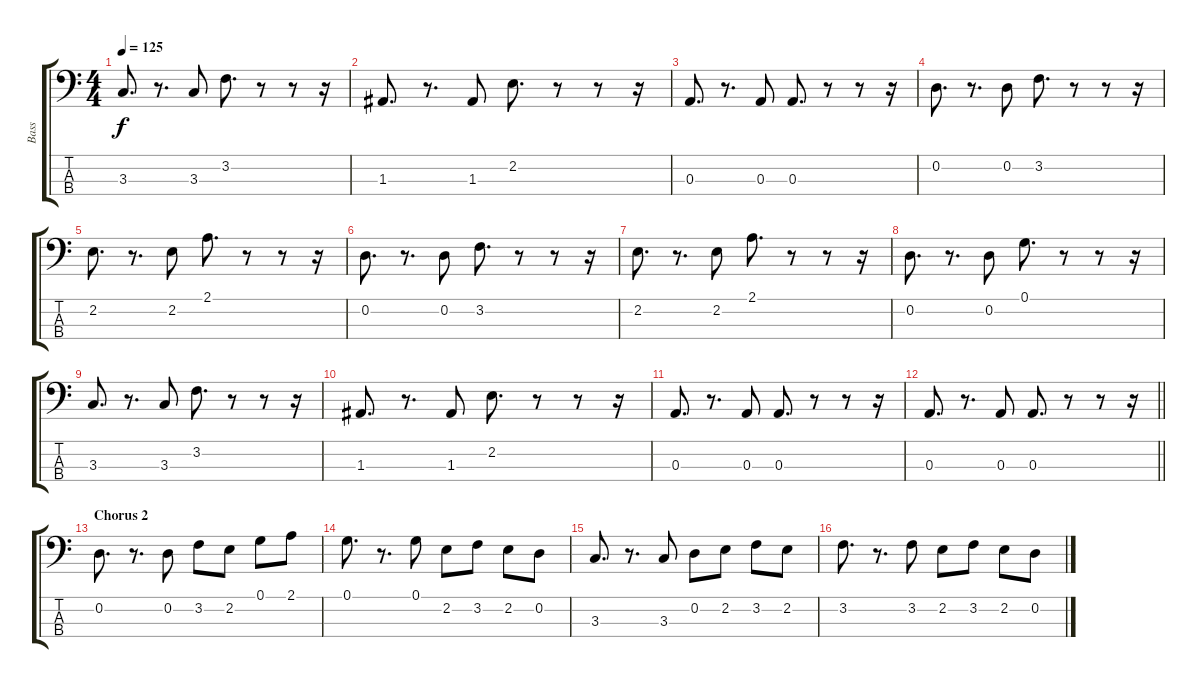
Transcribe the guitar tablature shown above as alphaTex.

\track ("Bass" "Bass") {instrument electricbassfinger}
\staff {score tabs}
\tuning (G2 D2 A1 E1) {hide}
\ts (4 4)
\tempo 125
\clef f4
\ks c
3.3.8{d dy f} r.8{d} 3.3.8 3.2.8{d} r.8 r.8 r.16 |
1.3.8{d} r.8{d} 1.3.8 2.2.8{d} r.8 r.8 r.16 |
0.3.8{d} r.8{d} 0.3.8 0.3.8{d} r.8 r.8 r.16 |
0.2.8{d} r.8{d} 0.2.8 3.2.8{d} r.8 r.8 r.16 |
2.2.8{d} r.8{d} 2.2.8 2.1.8{d} r.8 r.8 r.16 |
0.2.8{d} r.8{d} 0.2.8 3.2.8{d} r.8 r.8 r.16 |
2.2.8{d} r.8{d} 2.2.8 2.1.8{d} r.8 r.8 r.16 |
0.2.8{d} r.8{d} 0.2.8 0.1.8{d} r.8 r.8 r.16 |
3.3.8{d} r.8{d} 3.3.8 3.2.8{d} r.8 r.8 r.16 |
1.3.8{d} r.8{d} 1.3.8 2.2.8{d} r.8 r.8 r.16 |
0.3.8{d} r.8{d} 0.3.8 0.3.8{d} r.8 r.8 r.16 |
\barLineRight lightlight
0.3.8{d} r.8{d} 0.3.8 0.3.8{d} r.8 r.8 r.16 |
\section ("" "Chorus 2")
0.2.8{d} r.8{d} 0.2.8 3.2.8 2.2.8 0.1.8 2.1.8 |
0.1.8{d} r.8{d} 0.1.8 2.2.8 3.2.8 2.2.8 0.2.8 |
3.3.8{d} r.8{d} 3.3.8 0.2.8 2.2.8 3.2.8 2.2.8 |
3.2.8{d} r.8{d} 3.2.8 2.2.8 3.2.8 2.2.8 0.2.8
